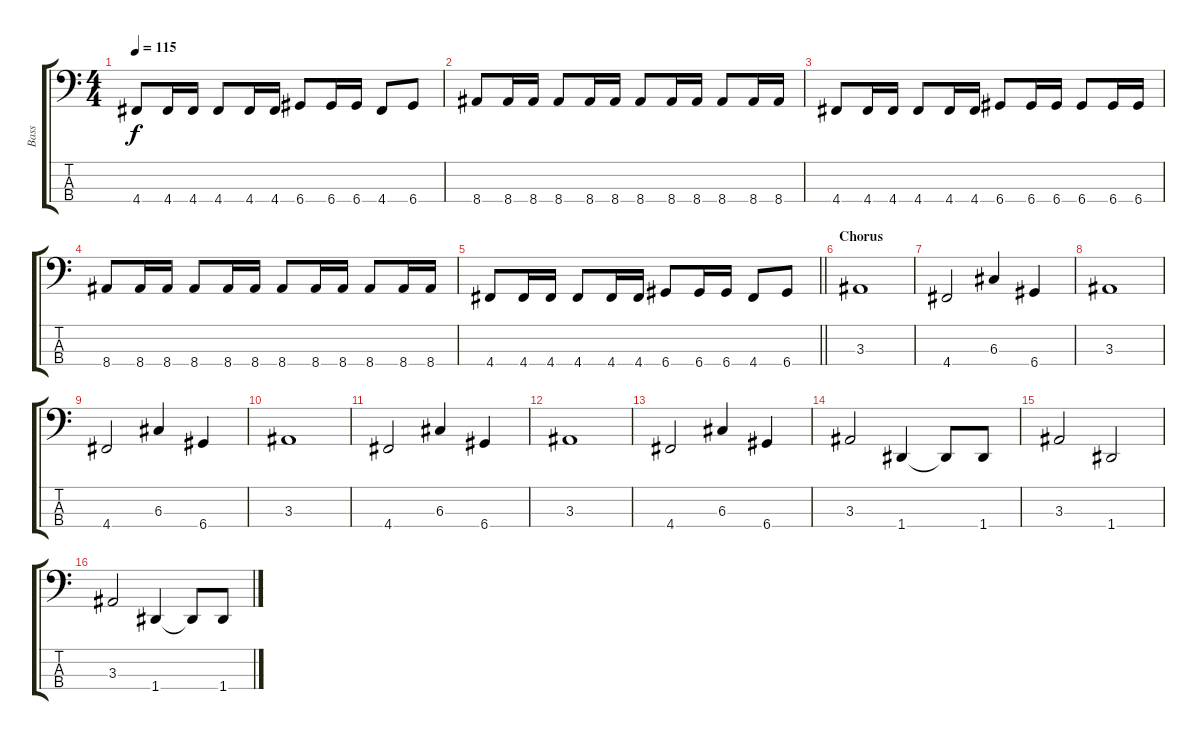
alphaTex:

\track ("Bass" "Bass") {instrument electricbassfinger}
\staff {score tabs}
\tuning (F2 C2 G1 D1) {hide}
\ts (4 4)
\tempo 115
\clef f4
\ks c
4.4.8{dy f} 4.4.16 4.4.16 4.4.8 4.4.16 4.4.16 6.4.8 6.4.16 6.4.16 4.4.8 6.4.8 |
8.4.8 8.4.16 8.4.16 8.4.8 8.4.16 8.4.16 8.4.8 8.4.16 8.4.16 8.4.8 8.4.16 8.4.16 |
4.4.8 4.4.16 4.4.16 4.4.8 4.4.16 4.4.16 6.4.8 6.4.16 6.4.16 6.4.8 6.4.16 6.4.16 |
8.4.8 8.4.16 8.4.16 8.4.8 8.4.16 8.4.16 8.4.8 8.4.16 8.4.16 8.4.8 8.4.16 8.4.16 |
\barLineRight lightlight
4.4.8 4.4.16 4.4.16 4.4.8 4.4.16 4.4.16 6.4.8 6.4.16 6.4.16 4.4.8 6.4.8 |
\section ("" "Chorus")
3.3.1 |
4.4.2 6.3.4 6.4.4 |
3.3.1 |
4.4.2 6.3.4 6.4.4 |
3.3.1 |
4.4.2 6.3.4 6.4.4 |
3.3.1 |
4.4.2 6.3.4 6.4.4 |
3.3.2 1.4.4 1.4{t}.8 1.4.8 |
3.3.2 1.4.2 |
3.3.2 1.4.4 1.4{t}.8 1.4.8
